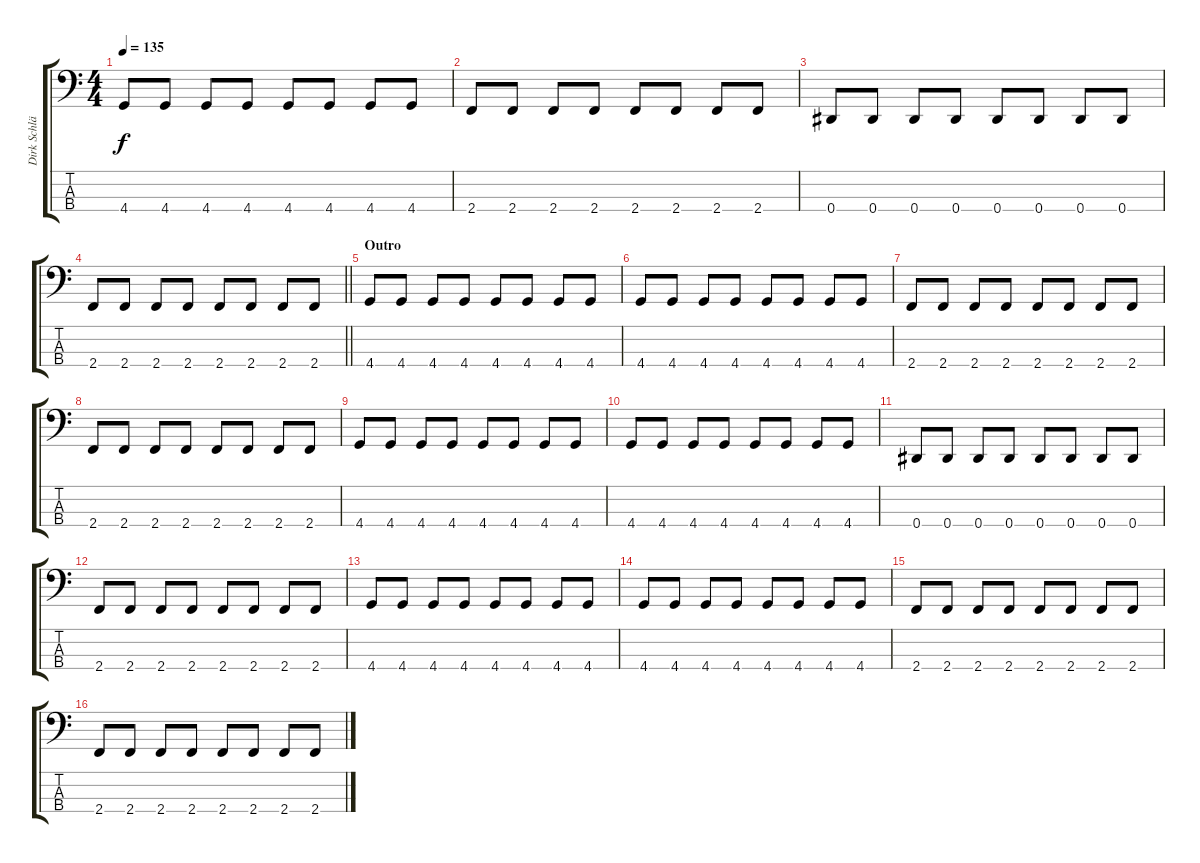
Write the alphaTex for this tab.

\track ("Dirk Schlächter" "Dirk Schlä") {instrument electricbasspick}
\staff {score tabs}
\tuning (Gb2 Db2 Ab1 Eb1) {hide}
\ts (4 4)
\tempo 135
\clef f4
\ks c
4.4.8{dy f} 4.4.8 4.4.8 4.4.8 4.4.8 4.4.8 4.4.8 4.4.8 |
2.4.8 2.4.8 2.4.8 2.4.8 2.4.8 2.4.8 2.4.8 2.4.8 |
0.4.8 0.4.8 0.4.8 0.4.8 0.4.8 0.4.8 0.4.8 0.4.8 |
\barLineRight lightlight
2.4.8 2.4.8 2.4.8 2.4.8 2.4.8 2.4.8 2.4.8 2.4.8 |
\section ("" "Outro")
4.4.8 4.4.8 4.4.8 4.4.8 4.4.8 4.4.8 4.4.8 4.4.8 |
4.4.8 4.4.8 4.4.8 4.4.8 4.4.8 4.4.8 4.4.8 4.4.8 |
2.4.8 2.4.8 2.4.8 2.4.8 2.4.8 2.4.8 2.4.8 2.4.8 |
2.4.8 2.4.8 2.4.8 2.4.8 2.4.8 2.4.8 2.4.8 2.4.8 |
4.4.8 4.4.8 4.4.8 4.4.8 4.4.8 4.4.8 4.4.8 4.4.8 |
4.4.8 4.4.8 4.4.8 4.4.8 4.4.8 4.4.8 4.4.8 4.4.8 |
0.4.8 0.4.8 0.4.8 0.4.8 0.4.8 0.4.8 0.4.8 0.4.8 |
2.4.8 2.4.8 2.4.8 2.4.8 2.4.8 2.4.8 2.4.8 2.4.8 |
4.4.8 4.4.8 4.4.8 4.4.8 4.4.8 4.4.8 4.4.8 4.4.8 |
4.4.8 4.4.8 4.4.8 4.4.8 4.4.8 4.4.8 4.4.8 4.4.8 |
2.4.8 2.4.8 2.4.8 2.4.8 2.4.8 2.4.8 2.4.8 2.4.8 |
2.4.8 2.4.8 2.4.8 2.4.8 2.4.8 2.4.8 2.4.8 2.4.8
